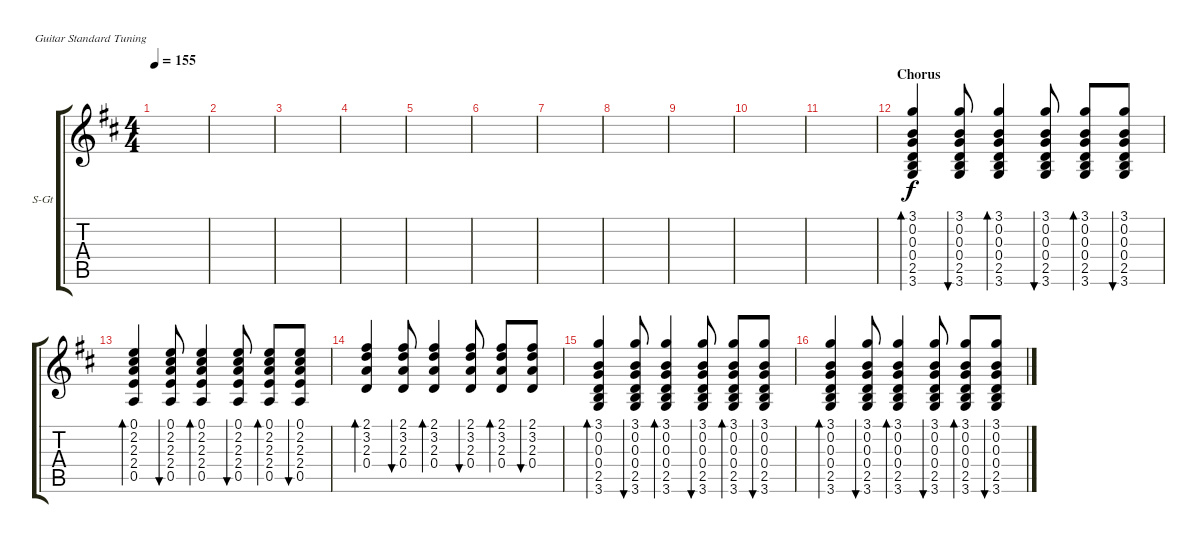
\defaultSystemsLayout 4
\bracketExtendMode groupsimilarinstruments
\firstSystemTrackNameOrientation horizontal
\otherSystemsTrackNameOrientation horizontal
\track ("Steel Guitar" "S-Gt") {instrument acousticguitarsteel}
\staff {score tabs}
\tuning (E4 B3 G3 D3 A2 E2)
\ts (4 4)
\tempo 155
\clef g2
\scale
0.333333
\ks d
|
\scale
0.333333 |
\scale
0.333333 |
\scale
0.333333 |
\scale
0.333333 |
\scale
0.333333 |
\scale
0.333333 |
\scale
0.333333 |
\scale
0.333333 |
\scale
0.333333 |
\scale
0.333333 |
\section ("" "Chorus")
\scale
0.333333 (3.6 2.5 0.4 0.3 0.2 3.1).4{bd 120} (3.6 2.5 0.4 0.3 0.2 3.1).8{bu 119} (3.6 2.5 0.4 0.3 0.2 3.1).4{bd 118} (3.6 2.5 0.4 0.3 0.2 3.1).8{bu 117} (3.6 2.5 0.4 0.3 0.2 3.1).8{bd 116} (3.6 2.5 0.4 0.3 0.2 3.1).8{bu 115} |
\scale
0.333333 (0.5 2.4 2.3 2.2 0.1).4{bd 114} (0.5 2.4 2.3 2.2 0.1).8{bu 114} (0.5 2.4 2.3 2.2 0.1).4{bd 114} (0.5 2.4 2.3 2.2 0.1).8{bu 114} (0.5 2.4 2.3 2.2 0.1).8{bd 114} (0.5 2.4 2.3 2.2 0.1).8{bu 114} |
\scale
0.333333 (0.4 2.3 3.2 2.1).4{bd 114} (0.4 2.3 3.2 2.1).8{bu 114} (0.4 2.3 3.2 2.1).4{bd 114} (0.4 2.3 3.2 2.1).8{bu 114} (0.4 2.3 3.2 2.1).8{bd 114} (0.4 2.3 3.2 2.1).8{bu 114} |
\scale
0.333333 (3.6 2.5 0.4 0.3 0.2 3.1).4{bd 120} (3.6 2.5 0.4 0.3 0.2 3.1).8{bu 119} (3.6 2.5 0.4 0.3 0.2 3.1).4{bd 118} (3.6 2.5 0.4 0.3 0.2 3.1).8{bu 117} (3.6 2.5 0.4 0.3 0.2 3.1).8{bd 116} (3.6 2.5 0.4 0.3 0.2 3.1).8{bu 115} |
\scale
0.333333 (3.6 2.5 0.4 0.3 0.2 3.1).4{bd 120} (3.6 2.5 0.4 0.3 0.2 3.1).8{bu 119} (3.6 2.5 0.4 0.3 0.2 3.1).4{bd 118} (3.6 2.5 0.4 0.3 0.2 3.1).8{bu 117} (3.6 2.5 0.4 0.3 0.2 3.1).8{bd 116} (3.6 2.5 0.4 0.3 0.2 3.1).8{bu 115}
